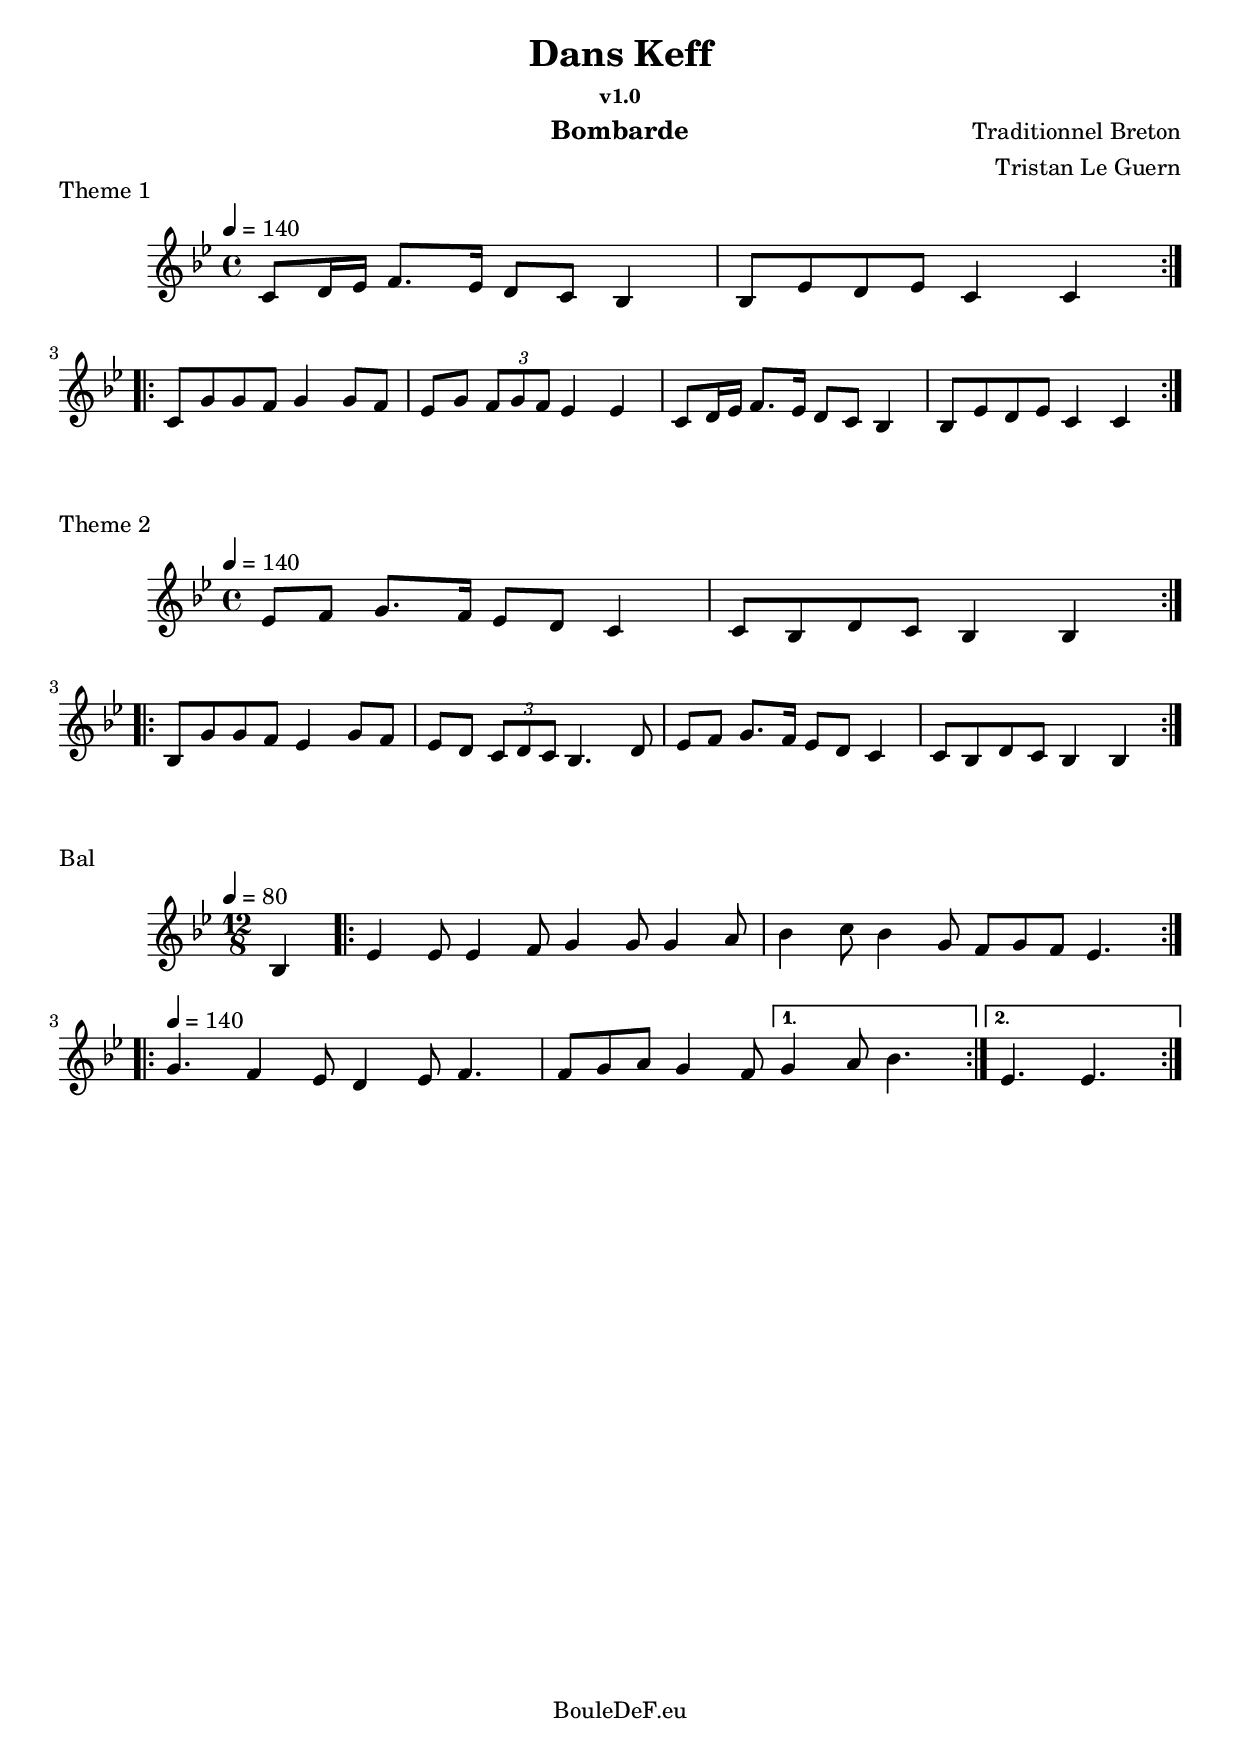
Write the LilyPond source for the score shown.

\version "2.14.2"
\include "italiano.ly"

\header {
	title = "Dans Keff"
	subsubtitle = "v1.0"
	composer = "Traditionnel Breton"
	arranger = "Tristan Le Guern"
	instrument = "Bombarde"
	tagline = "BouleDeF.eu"
}

\score {
	\new Staff \relative sib {
		\clef treble
		\key sib \major
		\time 4/4
		\tempo 4 = 140

		\repeat volta 2 {
			do8 re16 mib fa8. mib16 re8 do sib4
			| sib8 mib re mib do4 do
		} \break

		\repeat volta 2 {
			do8 sol' sol fa sol4 sol8 fa
			| mib sol \times 2/3 {fa sol fa} mib4 mib
			| do8 re16 mib fa8. mib16 re8 do sib4
			| sib8 mib re mib do4 do
		}
	}
	\header {
		piece = "Theme 1"
	}
}

\score {
	\new Staff \relative sib {
		\clef treble
		\key sib \major
		\time 4/4
		\tempo 4 = 140

		\repeat volta 2 {
			mib8 fa sol8. fa16 mib8 re do4
			| do8 sib re do sib4 sib4
		} \break

		\repeat volta 2 {
			sib8 sol' sol fa mib4 sol8 fa
			| mib re \times 2/3 {do re do} sib4. re8
			| mib8 fa sol8. fa16 mib8 re do4
			| do8 sib re do sib4 sib4
		}
	}
	\header {
		piece = "Theme 2"
	}
}

\score {
	\new Staff \relative sib {
		\clef treble
		\key sib \major
		\time 12/8
		\tempo 4 = 80

		\partial 4 sib4
		\repeat volta 2 {
			mib mib8 mib4 fa8 sol4 sol8 sol4 la8
			| sib4 do8 sib4 sol8 fa sol fa mib4.
		} \break

		\tempo 4 = 140
		\repeat volta 2 {
			\repeat volta 2 {
				sol4. fa4 mib8 re4 mib8 fa4.
				| fa8 sol la sol4 fa8
			}
			\alternative {
				{sol4 la8 sib4.}
				{mib,4. mib4.}
			}
		}
	}
	\header {
		piece = "Bal"
	}
}
